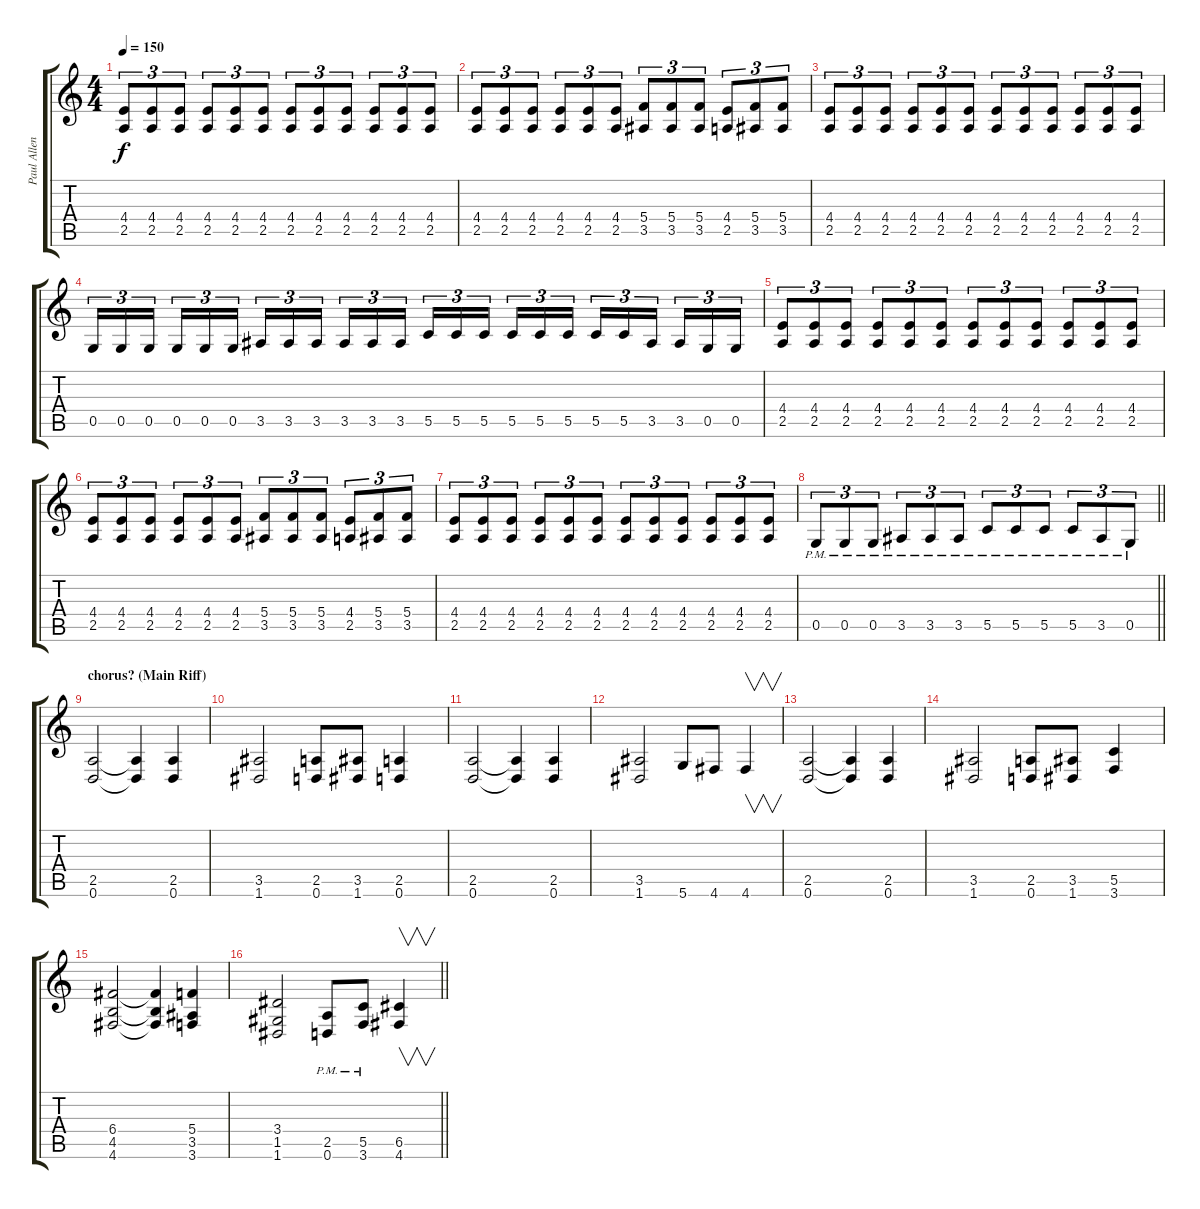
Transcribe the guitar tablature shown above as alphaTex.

\track ("Paul Allender" "Paul Allen") {instrument distortionguitar}
\staff {score tabs}
\tuning (D4 A3 F3 C3 G2 D2) {hide}
\ts (4 4)
\tempo 150
\clef g2
\ks c
(4.4 2.5).8{tu (3 2) dy f} (4.4 2.5).8{tu (3 2)} (4.4 2.5).8{tu (3 2)} (4.4 2.5).8{tu (3 2)} (4.4 2.5).8{tu (3 2)} (4.4 2.5).8{tu (3 2)} (4.4 2.5).8{tu (3 2)} (4.4 2.5).8{tu (3 2)} (4.4 2.5).8{tu (3 2)} (4.4 2.5).8{tu (3 2)} (4.4 2.5).8{tu (3 2)} (4.4 2.5).8{tu (3 2)} |
(4.4 2.5).8{tu (3 2)} (4.4 2.5).8{tu (3 2)} (4.4 2.5).8{tu (3 2)} (4.4 2.5).8{tu (3 2)} (4.4 2.5).8{tu (3 2)} (4.4 2.5).8{tu (3 2)} (5.4 3.5).8{tu (3 2)} (5.4 3.5).8{tu (3 2)} (5.4 3.5).8{tu (3 2)} (4.4 2.5).8{tu (3 2)} (5.4 3.5).8{tu (3 2)} (5.4 3.5).8{tu (3 2)} |
(4.4 2.5).8{tu (3 2)} (4.4 2.5).8{tu (3 2)} (4.4 2.5).8{tu (3 2)} (4.4 2.5).8{tu (3 2)} (4.4 2.5).8{tu (3 2)} (4.4 2.5).8{tu (3 2)} (4.4 2.5).8{tu (3 2)} (4.4 2.5).8{tu (3 2)} (4.4 2.5).8{tu (3 2)} (4.4 2.5).8{tu (3 2)} (4.4 2.5).8{tu (3 2)} (4.4 2.5).8{tu (3 2)} |
0.5.16{tu (3 2)} 0.5.16{tu (3 2)} 0.5.16{tu (3 2) beam splitsecondary} 0.5.16{tu (3 2)} 0.5.16{tu (3 2)} 0.5.16{tu (3 2)} 3.5.16{tu (3 2)} 3.5.16{tu (3 2)} 3.5.16{tu (3 2) beam splitsecondary} 3.5.16{tu (3 2)} 3.5.16{tu (3 2)} 3.5.16{tu (3 2)} 5.5.16{tu (3 2)} 5.5.16{tu (3 2)} 5.5.16{tu (3 2) beam splitsecondary} 5.5.16{tu (3 2)} 5.5.16{tu (3 2)} 5.5.16{tu (3 2)} 5.5.16{tu (3 2)} 5.5.16{tu (3 2)} 3.5.16{tu (3 2) beam splitsecondary} 3.5.16{tu (3 2)} 0.5.16{tu (3 2)} 0.5.16{tu (3 2)} |
(4.4 2.5).8{tu (3 2)} (4.4 2.5).8{tu (3 2)} (4.4 2.5).8{tu (3 2)} (4.4 2.5).8{tu (3 2)} (4.4 2.5).8{tu (3 2)} (4.4 2.5).8{tu (3 2)} (4.4 2.5).8{tu (3 2)} (4.4 2.5).8{tu (3 2)} (4.4 2.5).8{tu (3 2)} (4.4 2.5).8{tu (3 2)} (4.4 2.5).8{tu (3 2)} (4.4 2.5).8{tu (3 2)} |
(4.4 2.5).8{tu (3 2)} (4.4 2.5).8{tu (3 2)} (4.4 2.5).8{tu (3 2)} (4.4 2.5).8{tu (3 2)} (4.4 2.5).8{tu (3 2)} (4.4 2.5).8{tu (3 2)} (5.4 3.5).8{tu (3 2)} (5.4 3.5).8{tu (3 2)} (5.4 3.5).8{tu (3 2)} (4.4 2.5).8{tu (3 2)} (5.4 3.5).8{tu (3 2)} (5.4 3.5).8{tu (3 2)} |
(4.4 2.5).8{tu (3 2)} (4.4 2.5).8{tu (3 2)} (4.4 2.5).8{tu (3 2)} (4.4 2.5).8{tu (3 2)} (4.4 2.5).8{tu (3 2)} (4.4 2.5).8{tu (3 2)} (4.4 2.5).8{tu (3 2)} (4.4 2.5).8{tu (3 2)} (4.4 2.5).8{tu (3 2)} (4.4 2.5).8{tu (3 2)} (4.4 2.5).8{tu (3 2)} (4.4 2.5).8{tu (3 2)} |
\barLineRight lightlight
0.5{pm}.8{tu (3 2)} 0.5{pm}.8{tu (3 2)} 0.5{pm}.8{tu (3 2)} 3.5{pm}.8{tu (3 2)} 3.5{pm}.8{tu (3 2)} 3.5{pm}.8{tu (3 2)} 5.5{pm}.8{tu (3 2)} 5.5{pm}.8{tu (3 2)} 5.5{pm}.8{tu (3 2)} 5.5{pm}.8{tu (3 2)} 3.5{pm}.8{tu (3 2)} 0.5{pm}.8{tu (3 2)} |
\section ("" "chorus? (Main Riff)")
(2.5 0.6).2 (2.5{t} 0.6{t}).4 (2.5 0.6).4 |
(3.5 1.6).2 (2.5 0.6).8 (3.5 1.6).8 (2.5 0.6).4 |
(2.5 0.6).2 (2.5{t} 0.6{t}).4 (2.5 0.6).4 |
(3.5 1.6).2 5.6.8 4.6.8 4.6.4{v} |
(2.5 0.6).2 (2.5{t} 0.6{t}).4 (2.5 0.6).4 |
(3.5 1.6).2 (2.5 0.6).8 (3.5 1.6).8 (5.5 3.6).4 |
(6.4 4.5 4.6).2 (6.4{t} 4.5{t} 4.6{t}).4 (5.4 3.5 3.6).4 |
\barLineRight lightlight
(3.4 1.5 1.6).2 (2.5{pm} 0.6{pm}).8 (5.5{pm} 3.6{pm}).8 (6.5 4.6).4{v}
